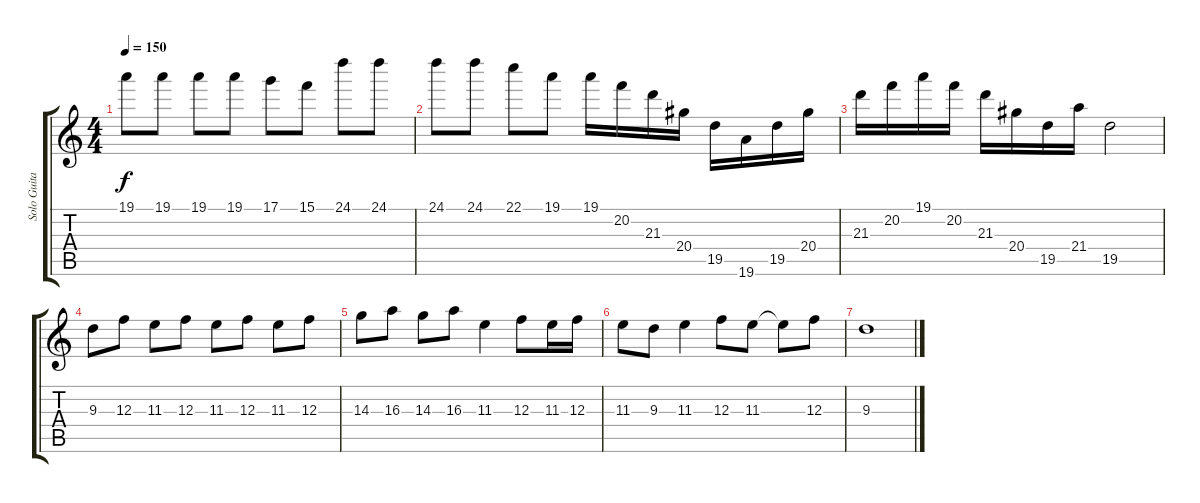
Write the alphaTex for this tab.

\track ("Solo Guitar" "Solo Guita") {instrument distortionguitar}
\staff {score tabs}
\tuning (D4 A3 F3 C3 G2 D2) {hide}
\ts (4 4)
\tempo 150
\clef g2
\ks c
19.1.8{dy f} 19.1.8 19.1.8 19.1.8 17.1.8 15.1.8 24.1.8 24.1.8 |
24.1.8 24.1.8 22.1.8 19.1.8 19.1.16 20.2.16 21.3.16 20.4.16 19.5.16 19.6.16 19.5.16 20.4.16 |
21.3.16 20.2.16 19.1.16 20.2.16 21.3.16 20.4.16 19.5.16 21.4.16 19.5.2 |
9.3.8 12.3.8 11.3.8 12.3.8 11.3.8 12.3.8 11.3.8 12.3.8 |
14.3.8 16.3.8 14.3.8 16.3.8 11.3.4 12.3.8 11.3.16 12.3.16 |
11.3.8 9.3.8 11.3.4 12.3.8 11.3.8 11.3{t}.8 12.3.8 |
9.3.1
